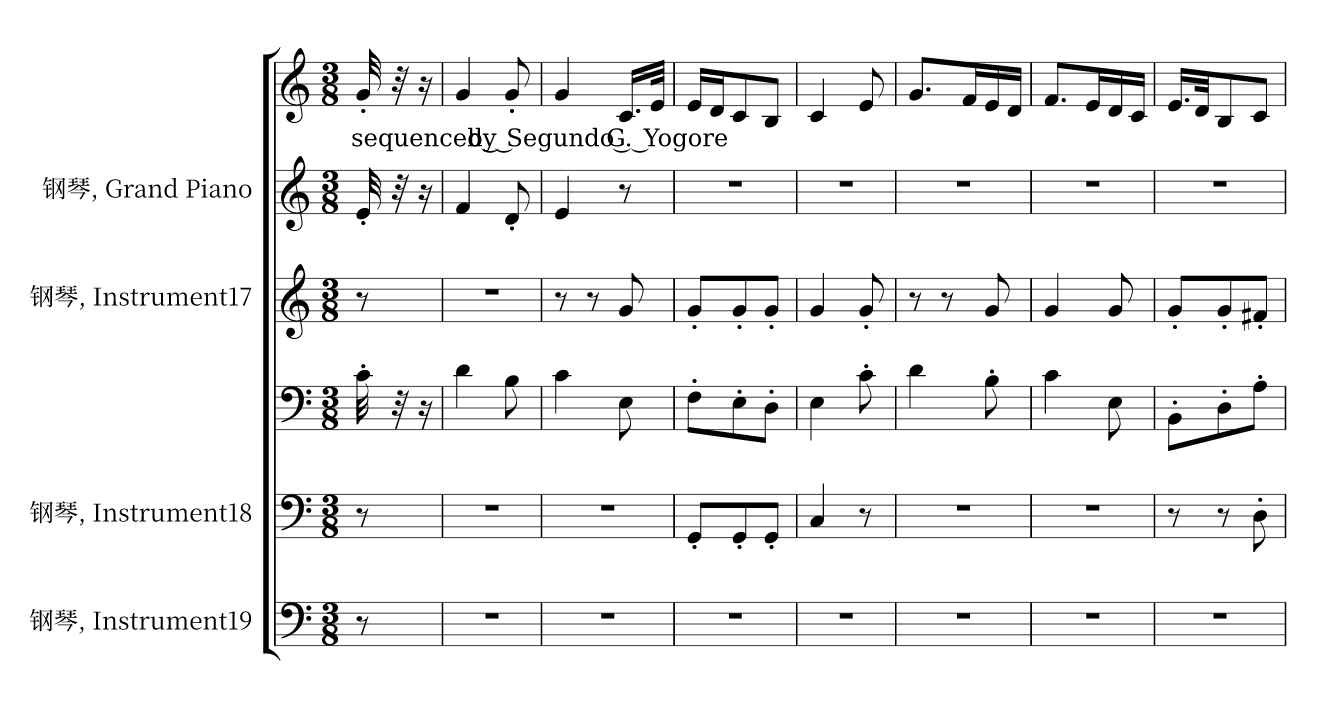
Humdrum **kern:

**kern	**kern	**kern	**kern	**kern	**kern	**text
*part4	*part3	*part3	*part2	*part1	*part1	*part1
*staff6	*staff5	*staff4	*staff3	*staff2	*staff1	*staff1
*I"钢琴, Instrument19	*I"钢琴, Instrument18	*	*I"钢琴, Instrument17	*I"钢琴, Grand Piano	*	*
*	*	*	*	*I'Pno.	*	*
*clefF4	*clefF4	*clefF4	*clefG2	*clefG2	*clefG2	*
*k[]	*k[]	*k[]	*k[]	*k[]	*k[]	*
*M3/8	*M3/8	*M3/8	*M3/8	*M3/8	*M3/8	*
*MM48	*MM48	*MM48	*MM48	*MM48	*MM48	*
=	=	=	=	=	=	=
8r	8r	32c'\	8r	32e'/	32g'/	sequenced by Segundo G. Yogore
.	.	32r	.	32r	32r	.
.	.	16r	.	16r	16r	.
=1	=1	=1	=1	=1	=1	=1
4.r	4.r	4d\	4.r	4f/	4g/	.
.	.	8B\	.	8d'/	8g'/	.
=2	=2	=2	=2	=2	=2	=2
4.r	4.r	4c\	8r	4e/	4g/	.
.	.	.	8r	.	.	.
.	.	8E\	8g/	8r	16.c/LL	.
.	.	.	.	.	32e/JJk	.
=3	=3	=3	=3	=3	=3	=3
4.r	8GG'/L	8F'\L	8g'/L	4.r	16e/LL	.
.	.	.	.	.	16d/J	.
.	8GG'/	8E'\	8g'/	.	8c/	.
.	8GG'/J	8D'\J	8g'/J	.	8B/J	.
!!LO:LB:g=z
=4	=4	=4	=4	=4	=4	=4
4.r	4C/	4E\	4g/	4.r	4c/	.
.	8r	8c'\	8g'/	.	8e/	.
=5	=5	=5	=5	=5	=5	=5
4.r	4.r	4d\	8r	4.r	8.g/L	.
.	.	.	8r	.	.	.
.	.	.	.	.	16f/L	.
.	.	8B'\	8g/	.	16e/	.
.	.	.	.	.	16d/JJ	.
=6	=6	=6	=6	=6	=6	=6
4.r	4.r	4c\	4g/	4.r	8.f/L	.
.	.	.	.	.	16e/L	.
.	.	8E\	8g/	.	16d/	.
.	.	.	.	.	16c/JJ	.
=7	=7	=7	=7	=7	=7	=7
4.r	8r	8BB'\L	8g'/L	4.r	16.e/LL	.
.	.	.	.	.	32d/JK	.
.	8r	8D'\	8g'/	.	8B/	.
.	8D'\	8A'\J	8f#X'/J	.	8c/J	.
=	=	=	=	=	=	=
*-	*-	*-	*-	*-	*-	*-
